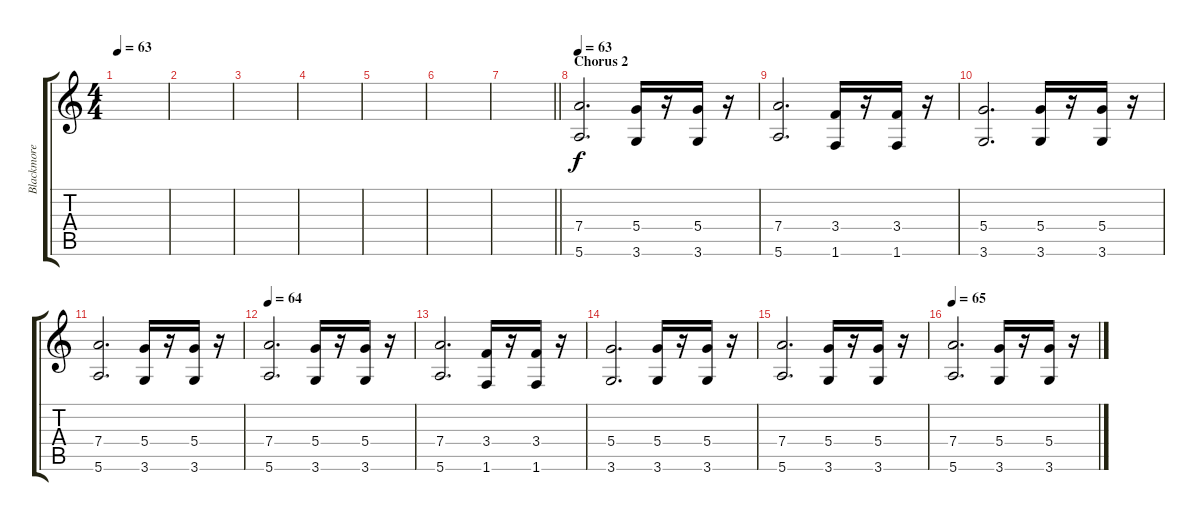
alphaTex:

\track ("Blackmore" "Blackmore") {instrument overdrivenguitar}
\staff {score tabs}
\tuning (E4 B3 G3 D3 A2 E2) {hide}
\ts (4 4)
\tempo 63
\clef g2
\ks c
|
|
|
|
|
|
\barLineRight lightlight
|
\section ("" "Chorus 2")
\tempo 63
(7.4 5.6).2{d volume 6} (5.4 3.6).16 r.16 (5.4 3.6).16 r.16 |
(7.4 5.6).2{d} (3.4 1.6).16 r.16 (3.4 1.6).16 r.16 |
(5.4 3.6).2{d} (5.4 3.6).16 r.16 (5.4 3.6).16 r.16 |
(7.4 5.6).2{d} (5.4 3.6).16 r.16 (5.4 3.6).16 r.16 |
\tempo 64
(7.4 5.6).2{d} (5.4 3.6).16 r.16 (5.4 3.6).16 r.16 |
(7.4 5.6).2{d} (3.4 1.6).16 r.16 (3.4 1.6).16 r.16 |
(5.4 3.6).2{d} (5.4 3.6).16 r.16 (5.4 3.6).16 r.16 |
(7.4 5.6).2{d} (5.4 3.6).16 r.16 (5.4 3.6).16 r.16 |
\tempo 65
(7.4 5.6).2{d} (5.4 3.6).16 r.16 (5.4 3.6).16 r.16
